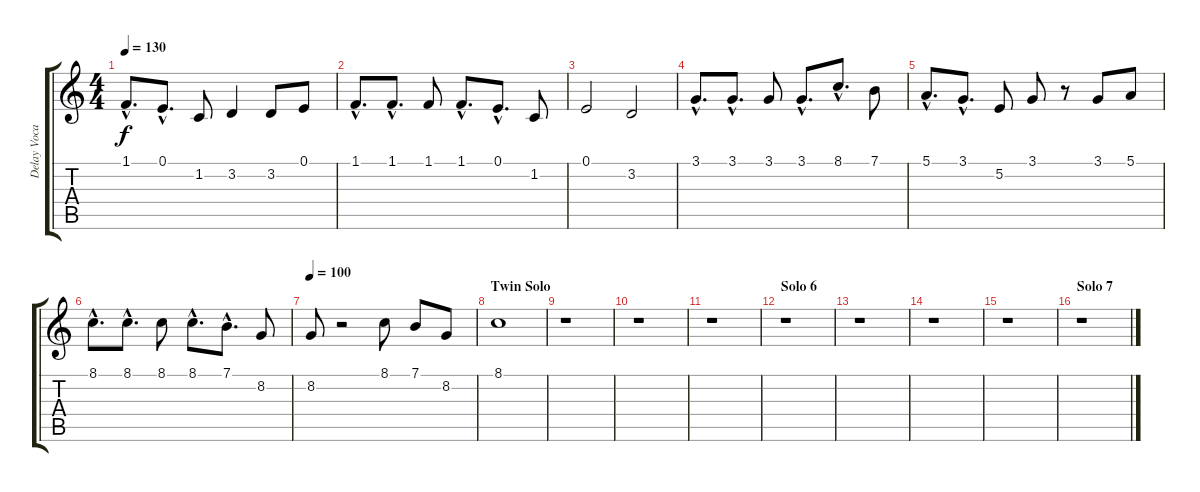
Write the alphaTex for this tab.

\track ("Delay Vocals" "Delay Voca") {instrument pad8sweep}
\staff {score tabs}
\tuning (E4 B3 G3 D3 A2 E2) {hide}
\ts (4 4)
\tempo 130
\clef g2
\ks c
1.1{hac}.8{d dy f} 0.1{hac}.8{d} 1.2.8 3.2.4 3.2.8 0.1.8 |
1.1{hac}.8{d} 1.1{hac}.8{d} 1.1.8 1.1{hac}.8{d} 0.1{hac}.8{d} 1.2.8 |
0.1.2 3.2.2 |
3.1{hac}.8{d} 3.1{hac}.8{d} 3.1.8 3.1{hac}.8{d} 8.1{hac}.8{d} 7.1.8 |
5.1{hac}.8{d} 3.1{hac}.8{d} 5.2.8 3.1.8 r.8 3.1.8 5.1.8 |
8.1{hac}.8{d} 8.1{hac}.8{d} 8.1.8 8.1{hac}.8{d} 7.1{hac}.8{d} 8.2.8 |
\tempo 100
8.2.8 r.2 8.1.8 7.1.8 8.2.8 |
\section ("" "Twin Solo")
8.1.1 |
r.1 |
r.1 |
r.1 |
\section ("" "Solo 6")
r.1 |
r.1 |
r.1 |
r.1 |
\section ("" "Solo 7")
r.1
